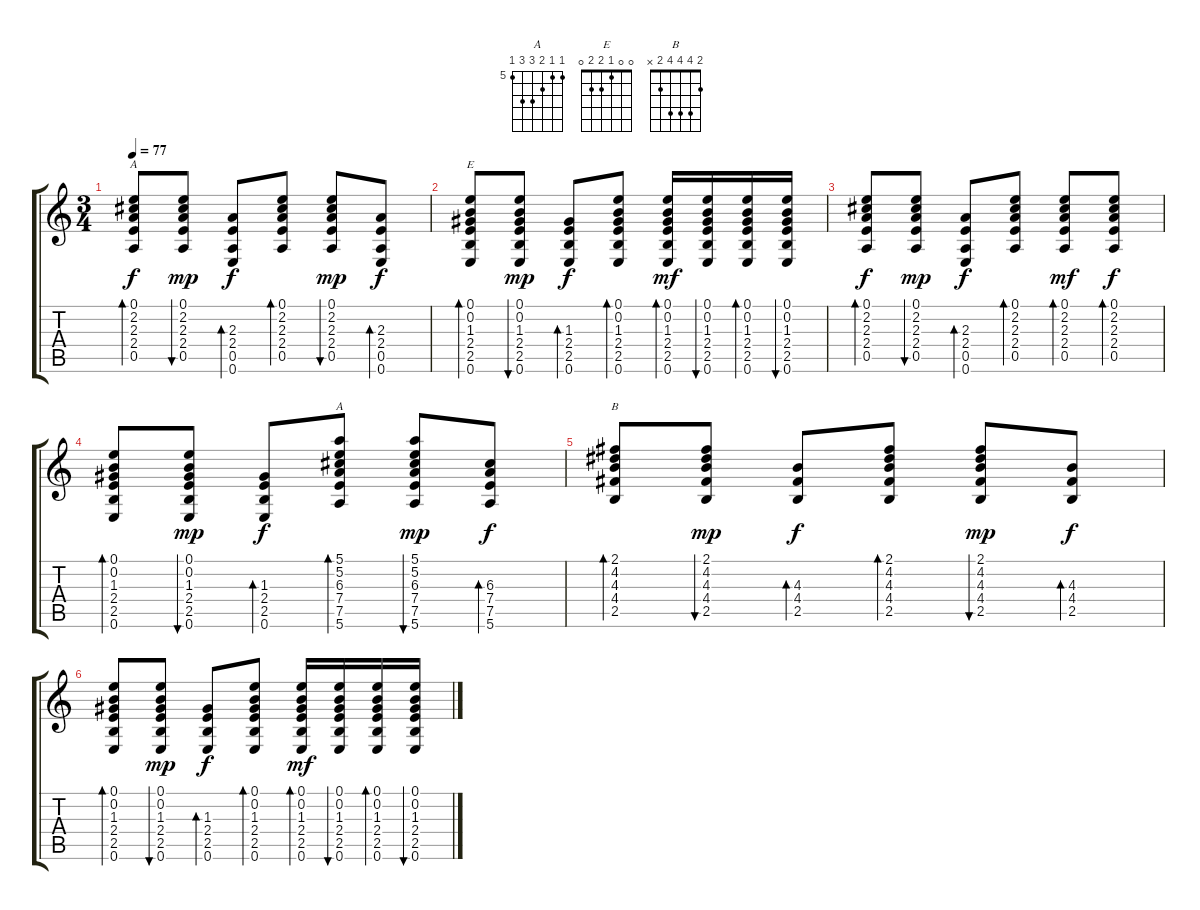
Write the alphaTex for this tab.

\track "" {instrument acousticguitarsteel}
\staff {score tabs}
\tuning (E4 B3 G3 D3 A2 E2) {hide}
\chord ("A" 0 2 2 2 0 x)
\chord ("E" 0 0 1 2 2 0)
\chord ("A" 5 5 6 7 7 5) {firstfret 5}
\chord ("B" 2 4 4 4 2 x)
\ts (3 4)
\tempo 77
\clef g2
\ks c
(0.1 2.2 2.3 2.4 0.5).8{bd 30 ch "A" dy f} (0.1 2.2 2.3 2.4 0.5).8{bu 30 dy mp} (2.3 2.4 0.5 0.6).8{bd 30 dy f} (0.1 2.2 2.3 2.4 0.5).8{bd 30} (0.1 2.2 2.3 2.4 0.5).8{bu 30 dy mp} (2.3 2.4 0.5 0.6).8{bd 30 dy f} |
(0.1 0.2 1.3 2.4 2.5 0.6).8{bd 30 ch "E"} (0.1 0.2 1.3 2.4 2.5 0.6).8{bu 30 dy mp} (1.3 2.4 2.5 0.6).8{bd 30 dy f} (0.1 0.2 1.3 2.4 2.5 0.6).8{bd 30} (0.1 0.2 1.3 2.4 2.5 0.6).16{bd 30 dy mf} (0.1 0.2 1.3 2.4 2.5 0.6).16{bu 30} (0.1 0.2 1.3 2.4 2.5 0.6).16{bd 30} (0.1 0.2 1.3 2.4 2.5 0.6).16{bu 30} |
(0.1 2.2 2.3 2.4 0.5).8{bd 30 dy f} (0.1 2.2 2.3 2.4 0.5).8{bu 30 dy mp} (2.3 2.4 0.5 0.6).8{bd 30 dy f} (0.1 2.2 2.3 2.4 0.5).8{bd 30} (0.1 2.2 2.3 2.4 0.5).8{bd 30 dy mf} (0.1 2.2 2.3 2.4 0.5).8{bd 30 dy f} |
(0.1 0.2 1.3 2.4 2.5 0.6).8{bd 30} (0.1 0.2 1.3 2.4 2.5 0.6).8{bu 30 dy mp} (1.3 2.4 2.5 0.6).8{bd 30 dy f} (5.1 5.2 6.3 7.4 7.5 5.6).8{bd 30 ch "A"} (5.1 5.2 6.3 7.4 7.5 5.6).8{bu 30 dy mp} (6.3 7.4 7.5 5.6).8{bd 30 dy f} |
(2.1 4.2 4.3 4.4 2.5).8{bd 30 ch "B"} (2.1 4.2 4.3 4.4 2.5).8{bu 30 dy mp} (4.3 4.4 2.5).8{bd 30 dy f} (2.1 4.2 4.3 4.4 2.5).8{bd 30} (2.1 4.2 4.3 4.4 2.5).8{bu 30 dy mp} (4.3 4.4 2.5).8{bd 30 dy f} |
(0.1 0.2 1.3 2.4 2.5 0.6).8{bd 30} (0.1 0.2 1.3 2.4 2.5 0.6).8{bu 30 dy mp} (1.3 2.4 2.5 0.6).8{bd 30 dy f} (0.1 0.2 1.3 2.4 2.5 0.6).8{bd 30} (0.1 0.2 1.3 2.4 2.5 0.6).16{bd 30 dy mf} (0.1 0.2 1.3 2.4 2.5 0.6).16{bu 30} (0.1 0.2 1.3 2.4 2.5 0.6).16{bd 30} (0.1 0.2 1.3 2.4 2.5 0.6).16{bu 30}
